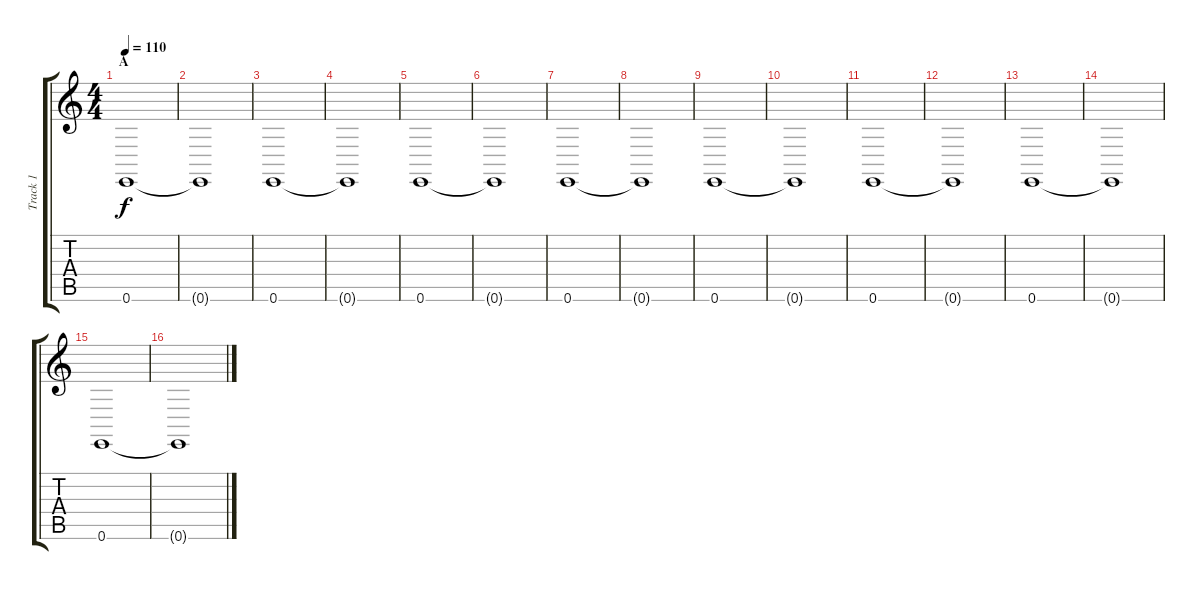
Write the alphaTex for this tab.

\track ("Track 1" "Track 1") {instrument cello}
\staff {score tabs}
\tuning (E4 B3 G3 D3 A2 E2) {hide}
\ts (4 4)
\section ("" "A")
\tempo 110
\clef g2
\ks c
0.6.1{dy f volume 16 balance 11 instrument harpsichord} |
0.6{t}.1 |
0.6.1{volume 16 balance 11 instrument harpsichord} |
0.6{t}.1 |
0.6.1{volume 16 balance 11 instrument harpsichord} |
0.6{t}.1 |
0.6.1{volume 16 balance 11 instrument harpsichord} |
0.6{t}.1 |
0.6.1{volume 16 balance 11 instrument harpsichord} |
0.6{t}.1 |
0.6.1{volume 16 balance 11 instrument harpsichord} |
0.6{t}.1 |
0.6.1{volume 16 balance 11 instrument harpsichord} |
0.6{t}.1 |
0.6.1{volume 16 balance 11 instrument harpsichord} |
0.6{t}.1
